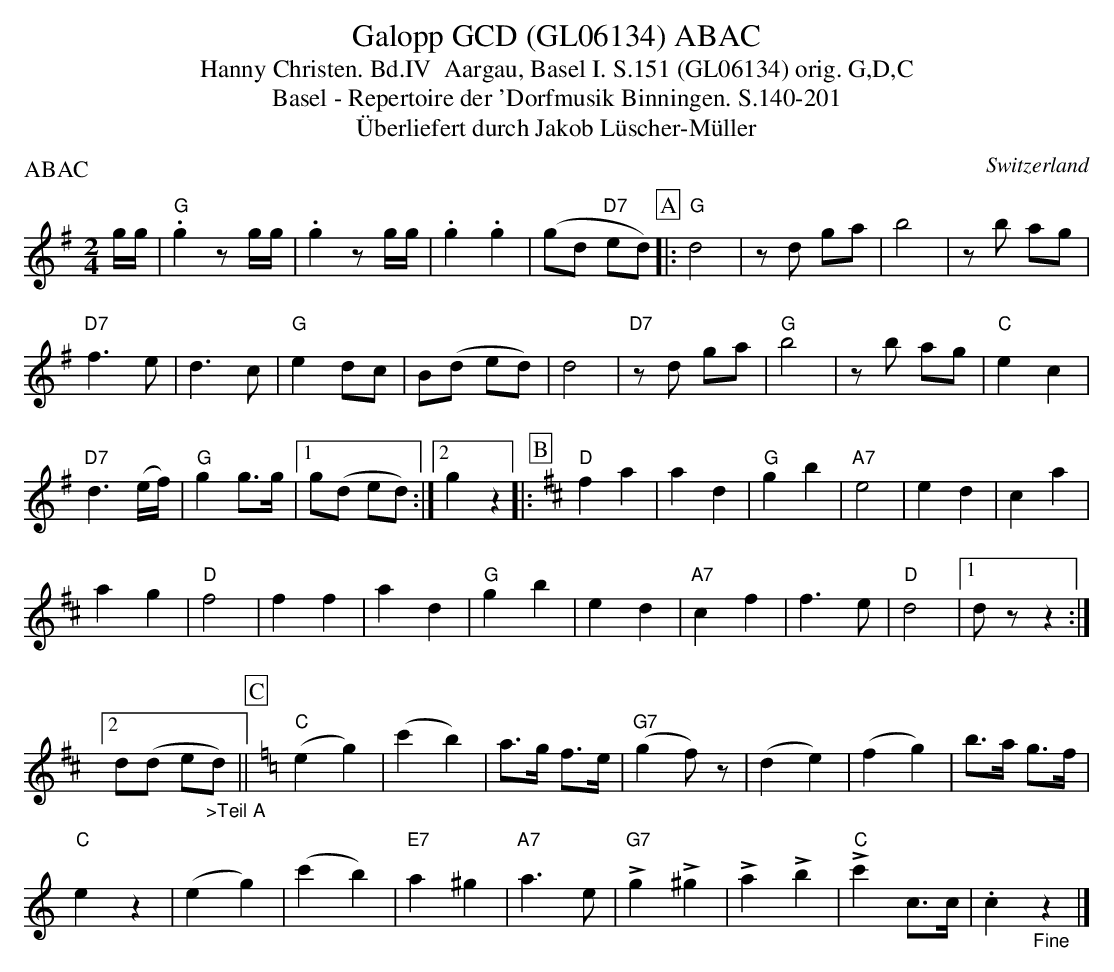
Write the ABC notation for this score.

X:1
T:Galopp GCD (GL06134) ABAC
T:Hanny Christen. Bd.IV  Aargau, Basel I. S.151 (GL06134) orig. G,D,C
T: Basel - Repertoire der 'Dorfmusik Binningen. S.140-201
T:Überliefert durch Jakob Lüscher-Müller
P:ABAC
M:2/4
L:1/8
O:Switzerland
K:G major
g/g/ | "G".g2zg/g/ | .g2zg/g/ | .g2.g2 | (gd "D7"ed) [P:A] |: "G"d4 | zd ga | b4 | zb ag |
"D7"f3e | d3c | "G"e2dc | B(d ed)  | d4 | "D7"zd ga | "G"b4 | zb ag | "C"e2c2 |
"D7"d3(e/f/) | "G"g2g>g |1 g(d ed) :|2 g2z2 |: [P:B] [K:D] "D"f2a2 | a2d2 | "G"g2b2 | "A7"e4 | e2d2 | c2a2 |
a2g2 | "D"f4 | f2f2 | a2d2 | "G"g2b2 | e2d2 | "A7"c2f2 | f3e | "D"d4 |1 dzz2 :|2
d(d e"_>Teil A"d)  || [P:C] [K:C] ("C"e2g2) | (c'2b2) | a>g f>e | ("G7"g2f)z | (d2e2)  | (f2g2) | b>a g>f |
"C"e2z2 | (e2g2) | (c'2b2) | "E7"a2^g2 | "A7"a3e | !>!"G7"g2!>!^g2 | !>!a2!>!b2 | !>!"C"c'2 c>c | .c2"_Fine"z2 |]
